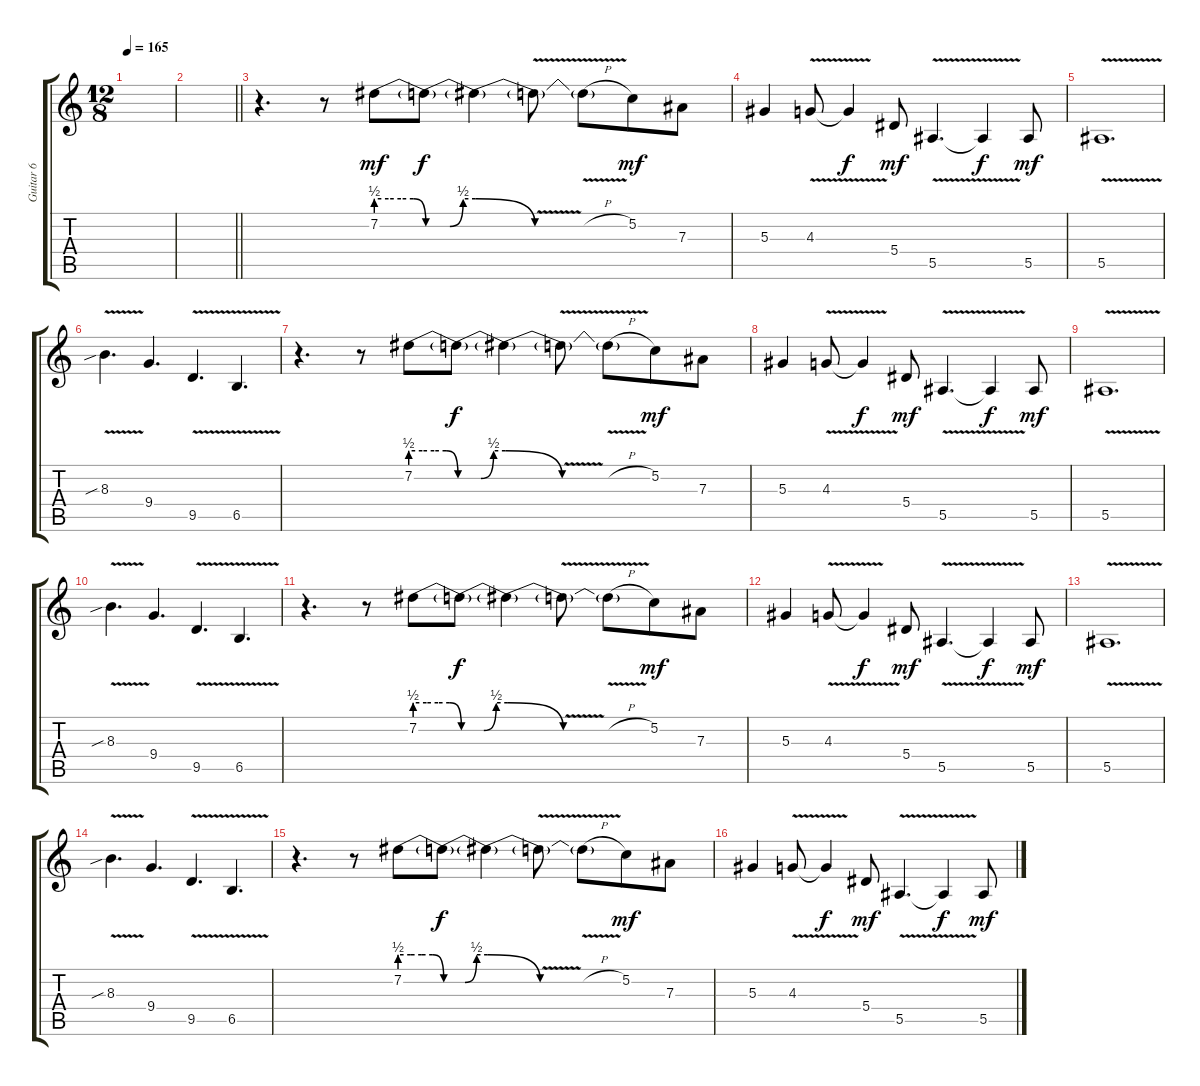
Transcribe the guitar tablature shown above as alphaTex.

\track ("Guitar 6" "Guitar 6") {instrument distortionguitar}
\staff {score tabs}
\tuning (C4 G3 Eb3 Bb2 F2 C2) {hide}
\ts (12 8)
\tempo 165
\clef g2
\ks c
|
\barLineRight lightlight
|
\section ("" "")
r.4{d} r.8 7.2{be (custom 0 2 15 2 30 2 45 2 60 0)}.8{dy mf} 7.2{be (custom 0 0 29 0 45 2 60 2) t}.8{dy f} 7.2{be (release 0 2 60 0) t}.4 7.2{v t}.8 7.2{h t}.8 5.2.8{dy mf} 7.3.8 |
5.3.4 4.3{v}.8 4.3{t}.4{dy f} 5.4.8{dy mf} 5.5{v}.4{d} 5.5{t}.4{dy f} 5.5.8{dy mf} |
5.5{v}.1{d} |
8.3{v sib}.4{d} 9.4.4{d} 9.5{v}.4{d} 6.5{v}.4{d} |
r.4{d} r.8 7.2{be (custom 0 2 15 2 30 2 45 2 60 0)}.8 7.2{be (custom 0 0 29 0 45 2 60 2) t}.8{dy f} 7.2{be (release 0 2 60 0) t}.4 7.2{v t}.8 7.2{h t}.8 5.2.8{dy mf} 7.3.8 |
5.3.4 4.3{v}.8 4.3{t}.4{dy f} 5.4.8{dy mf} 5.5{v}.4{d} 5.5{t}.4{dy f} 5.5.8{dy mf} |
5.5{v}.1{d} |
8.3{v sib}.4{d} 9.4.4{d} 9.5{v}.4{d} 6.5{v}.4{d} |
r.4{d} r.8 7.2{be (custom 0 2 15 2 30 2 45 2 60 0)}.8 7.2{be (custom 0 0 29 0 45 2 60 2) t}.8{dy f} 7.2{be (release 0 2 60 0) t}.4 7.2{v t}.8 7.2{h t}.8 5.2.8{dy mf} 7.3.8 |
5.3.4 4.3{v}.8 4.3{t}.4{dy f} 5.4.8{dy mf} 5.5{v}.4{d} 5.5{t}.4{dy f} 5.5.8{dy mf} |
5.5{v}.1{d} |
8.3{v sib}.4{d} 9.4.4{d} 9.5{v}.4{d} 6.5{v}.4{d} |
r.4{d} r.8 7.2{be (custom 0 2 15 2 30 2 45 2 60 0)}.8 7.2{be (custom 0 0 29 0 45 2 60 2) t}.8{dy f} 7.2{be (release 0 2 60 0) t}.4 7.2{v t}.8 7.2{h t}.8 5.2.8{dy mf} 7.3.8 |
5.3.4 4.3{v}.8 4.3{t}.4{dy f} 5.4.8{dy mf} 5.5{v}.4{d} 5.5{t}.4{dy f} 5.5.8{dy mf}
